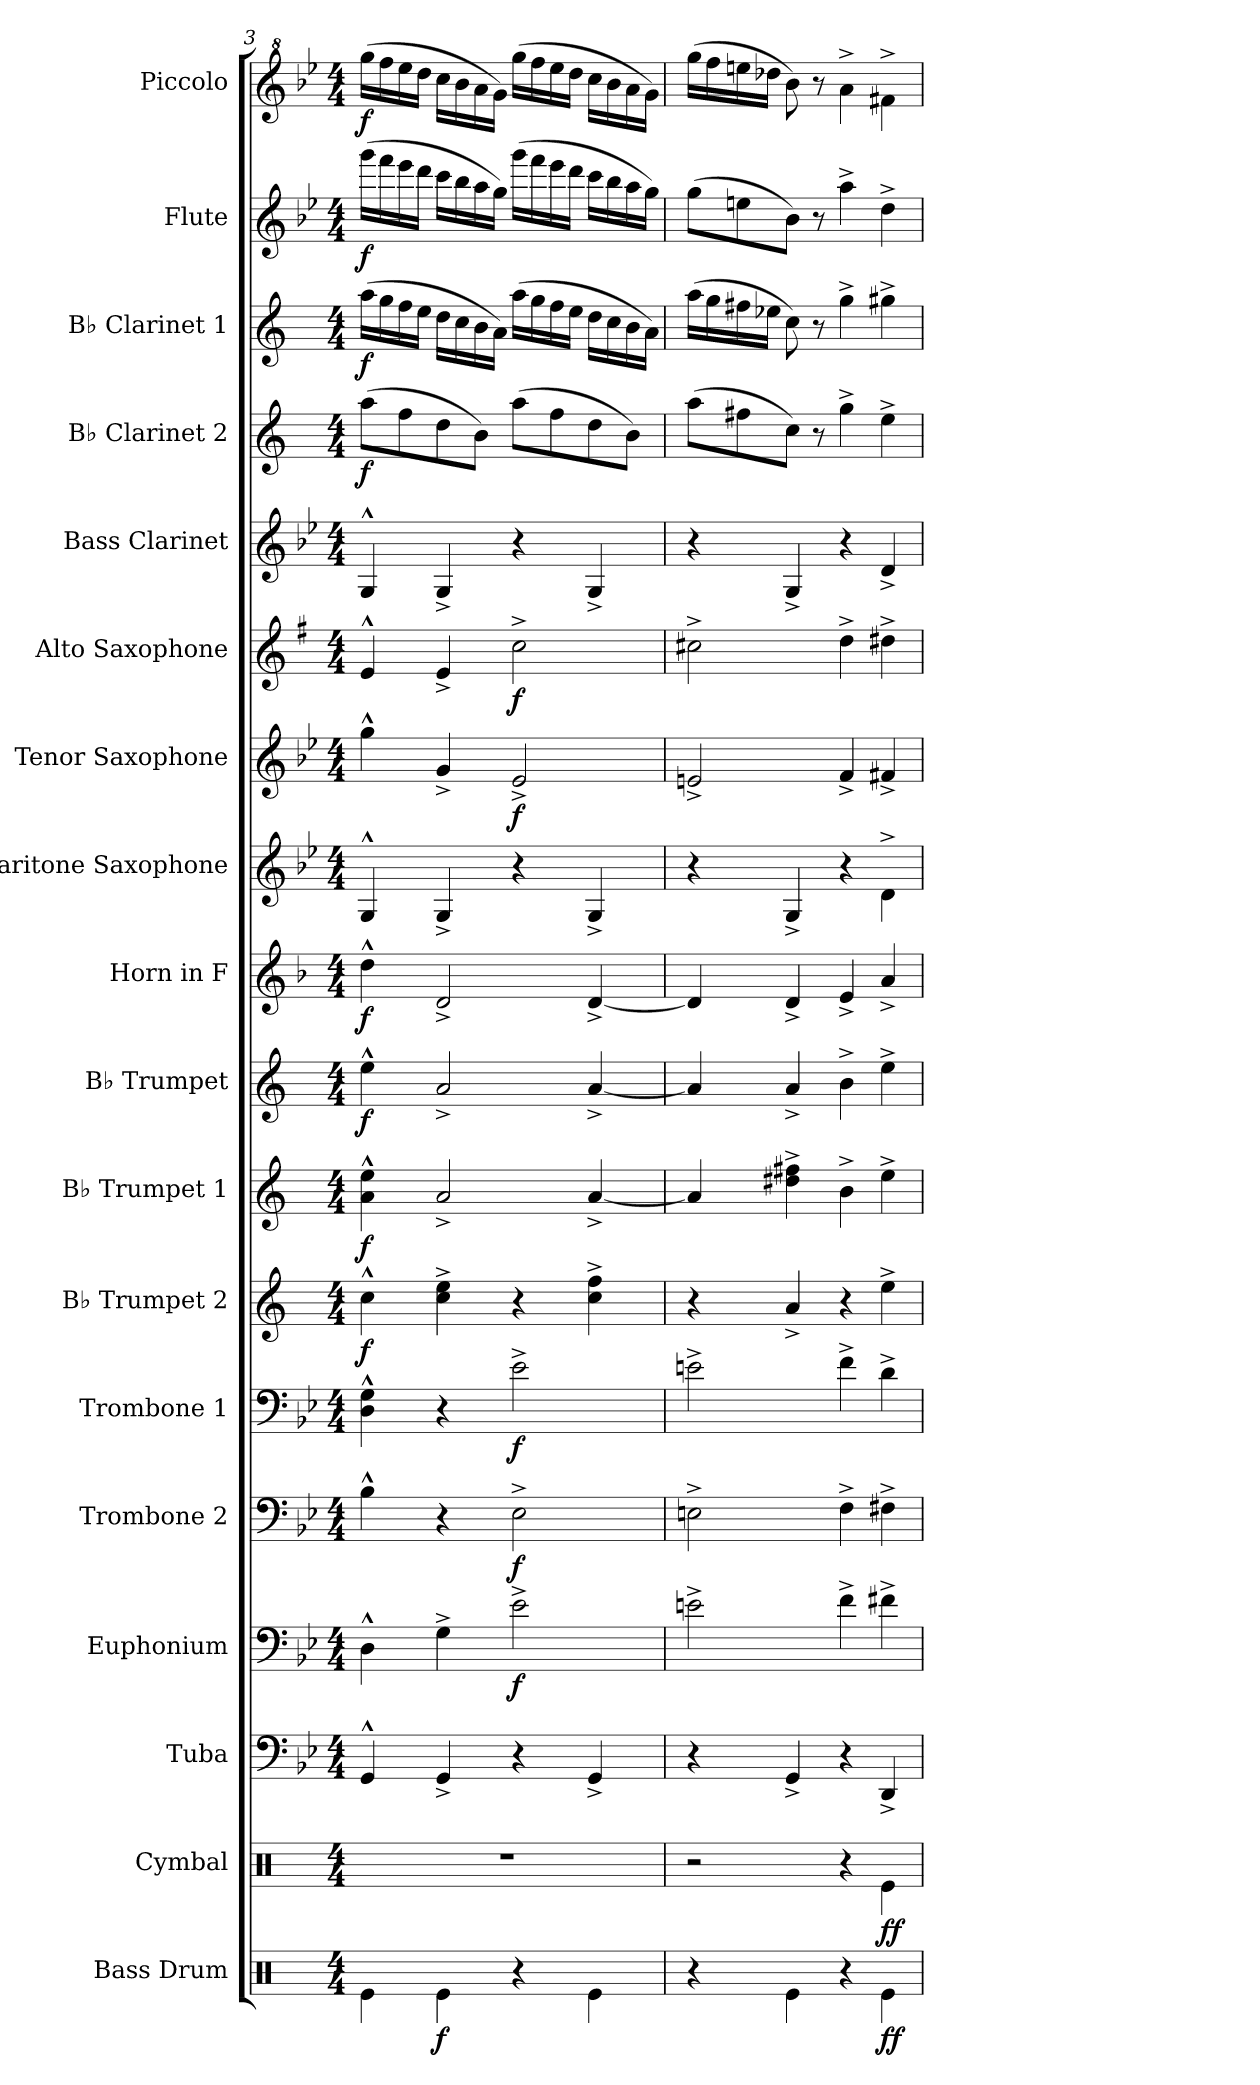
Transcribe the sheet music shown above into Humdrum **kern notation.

**kern	**dynam	**kern	**dynam	**kern	**kern	**dynam	**kern	**dynam	**kern	**dynam	**kern	**dynam	**kern	**dynam	**kern	**dynam	**kern	**dynam	**kern	**kern	**dynam	**kern	**dynam	**kern	**kern	**dynam	**kern	**dynam	**kern	**dynam	**kern	**dynam
*part18	*part18	*part17	*part17	*part16	*part15	*part15	*part14	*part14	*part13	*part13	*part12	*part12	*part11	*part11	*part10	*part10	*part9	*part9	*part8	*part7	*part7	*part6	*part6	*part5	*part4	*part4	*part3	*part3	*part2	*part2	*part1	*part1
*staff18	*staff18	*staff17	*staff17	*staff16	*staff15	*staff15	*staff14	*staff14	*staff13	*staff13	*staff12	*staff12	*staff11	*staff11	*staff10	*staff10	*staff9	*staff9	*staff8	*staff7	*staff7	*staff6	*staff6	*staff5	*staff4	*staff4	*staff3	*staff3	*staff2	*staff2	*staff1	*staff1
*I"Bass Drum	*	*I"Cymbal	*	*I"Tuba	*I"Euphonium	*	*I"Trombone 2	*	*I"Trombone 1	*	*I"B♭ Trumpet 2	*	*I"B♭ Trumpet 1	*	*I"B♭ Trumpet	*	*I"Horn in F	*	*I"Baritone Saxophone	*I"Tenor Saxophone	*	*I"Alto Saxophone	*	*I"Bass Clarinet	*I"B♭ Clarinet 2	*	*I"B♭ Clarinet 1	*	*I"Flute	*	*I"Piccolo	*
*I'B. Dr.	*	*I'Cym.	*	*I'Tba.	*I'Euph.	*	*I'Tbn. 2	*	*I'Tbn. 1	*	*I'B♭ Tpt. 2	*	*I'B♭ Tpt. 1	*	*I'B♭ Tpt.	*	*	*	*I'Bar. Sax.	*I'T. Sax.	*	*I'A. Sax.	*	*I'B. Cl.	*I'B♭ Cl. 2	*	*I'B♭ Cl. 1	*	*I'Fl.	*	*I'Picc.	*
*clefX	*	*clefX	*	*clefF4	*clefF4	*	*clefF4	*	*clefF4	*	*clefG2	*	*clefG2	*	*clefG2	*	*clefG2	*	*clefG2	*clefG2	*	*clefG2	*	*clefG2	*clefG2	*	*clefG2	*	*clefG2	*	*clefG^2	*
*	*	*	*	*	*	*	*	*	*	*	*ITrd1c2	*	*ITrd1c2	*	*ITrd1c2	*	*ITrd4c7	*	*ITrd12c21	*ITrd8c14	*	*ITrd5c9	*	*ITrd8c14	*ITrd1c2	*	*ITrd1c2	*	*	*	*ITrd-7c-12	*
*k[]	*	*k[]	*	*k[b-e-]	*k[b-e-]	*	*k[b-e-]	*	*k[b-e-]	*	*k[b-e-]	*	*k[b-e-]	*	*k[b-e-]	*	*k[b-e-]	*	*k[b-e-]	*k[b-e-]	*	*k[b-e-]	*	*k[b-e-]	*k[b-e-]	*	*k[b-e-]	*	*k[b-e-]	*	*k[b-e-]	*
*M4/4	*	*M4/4	*	*M4/4	*M4/4	*	*M4/4	*	*M4/4	*	*M4/4	*	*M4/4	*	*M4/4	*	*M4/4	*	*M4/4	*M4/4	*	*M4/4	*	*M4/4	*M4/4	*	*M4/4	*	*M4/4	*	*M4/4	*
=3	=3	=3	=3	=3	=3	=3	=3	=3	=3	=3	=3	=3	=3	=3	=3	=3	=3	=3	=3	=3	=3	=3	=3	=3	=3	=3	=3	=3	=3	=3	=3	=3
!	!	!	!	!	!	!	!	!	!	!	!	!LO:DY:b	!	!LO:DY:b	!	!LO:DY:b	!	!LO:DY:b	!	!	!	!	!	!	!	!LO:DY:b	!	!LO:DY:b	!	!LO:DY:b	!	!LO:DY:b
4Re\	.	1r	.	4GG^^/	4D^^\	.	4B-^^\	.	4D\^^ 4G\^^	.	4b-^^\	f	4g\^^ 4dd\^^	f	4dd^^\	f	4g^^\	f	4GG^^/	4g^^\	.	4G^^/	.	4GG^^/	(8gg\L	f	(16gg\LL	f	(16ggg\LL	f	(16gggg\LL	f
.	.	.	.	.	.	.	.	.	.	.	.	.	.	.	.	.	.	.	.	.	.	.	.	.	.	.	16ff\	.	16fff\	.	16ffff\	.
.	.	.	.	.	.	.	.	.	.	.	.	.	.	.	.	.	.	.	.	.	.	.	.	.	8ee-\	.	16ee-\	.	16eee-\	.	16eeee-\	.
.	.	.	.	.	.	.	.	.	.	.	.	.	.	.	.	.	.	.	.	.	.	.	.	.	.	.	16dd\JJ	.	16ddd\JJ	.	16dddd\JJ	.
!	!LO:DY:b	!	!	!	!	!	!	!	!	!	!	!	!	!	!	!	!	!	!	!	!	!	!	!	!	!	!	!	!	!	!	!
4Re\	f	.	.	4GG^/	4G^\	.	4r	.	4r	.	4b-\^ 4dd\^	.	2g^/	.	2g^/	.	2G^/	.	4GG^/	4G^/	.	4G^/	.	4GG^/	8cc\	.	16cc\LL	.	16ccc\LL	.	16cccc\LL	.
.	.	.	.	.	.	.	.	.	.	.	.	.	.	.	.	.	.	.	.	.	.	.	.	.	.	.	16b-\	.	16bb-\	.	16bbb-\	.
.	.	.	.	.	.	.	.	.	.	.	.	.	.	.	.	.	.	.	.	.	.	.	.	.	8a\J)	.	16a\	.	16aa\	.	16aaa\	.
.	.	.	.	.	.	.	.	.	.	.	.	.	.	.	.	.	.	.	.	.	.	.	.	.	.	.	16g\JJ)	.	16gg\JJ)	.	16ggg\JJ)	.
!	!	!	!	!	!	!LO:DY:b	!	!LO:DY:b	!	!LO:DY:b	!	!	!	!	!	!	!	!	!	!	!LO:DY:b	!	!LO:DY:b	!	!	!	!	!	!	!	!	!
4r	.	.	.	4r	2e-^\	f	2E-^\	f	2e-^\	f	4r	.	.	.	.	.	.	.	4r	2E-^/	f	2e-^\	f	4r	(8gg\L	.	(16gg\LL	.	(16ggg\LL	.	(16gggg\LL	.
.	.	.	.	.	.	.	.	.	.	.	.	.	.	.	.	.	.	.	.	.	.	.	.	.	.	.	16ff\	.	16fff\	.	16ffff\	.
.	.	.	.	.	.	.	.	.	.	.	.	.	.	.	.	.	.	.	.	.	.	.	.	.	8ee-\	.	16ee-\	.	16eee-\	.	16eeee-\	.
.	.	.	.	.	.	.	.	.	.	.	.	.	.	.	.	.	.	.	.	.	.	.	.	.	.	.	16dd\JJ	.	16ddd\JJ	.	16dddd\JJ	.
4Re\	.	.	.	4GG^/	.	.	.	.	.	.	4b-\^ 4ee-\^	.	[4g^/	.	[4g^/	.	[4G^/	.	4GG^/	.	.	.	.	4GG^/	8cc\	.	16cc\LL	.	16ccc\LL	.	16cccc\LL	.
.	.	.	.	.	.	.	.	.	.	.	.	.	.	.	.	.	.	.	.	.	.	.	.	.	.	.	16b-\	.	16bb-\	.	16bbb-\	.
.	.	.	.	.	.	.	.	.	.	.	.	.	.	.	.	.	.	.	.	.	.	.	.	.	8a\J)	.	16a\	.	16aa\	.	16aaa\	.
.	.	.	.	.	.	.	.	.	.	.	.	.	.	.	.	.	.	.	.	.	.	.	.	.	.	.	16g\JJ)	.	16gg\JJ)	.	16ggg\JJ)	.
=4	=4	=4	=4	=4	=4	=4	=4	=4	=4	=4	=4	=4	=4	=4	=4	=4	=4	=4	=4	=4	=4	=4	=4	=4	=4	=4	=4	=4	=4	=4	=4	=4
4r	.	2r	.	4r	2en^\	.	2En^\	.	2en^\	.	4r	.	4g/]	.	4g/]	.	4G/]	.	4r	2En^/	.	2en^\	.	4r	(8gg\L	.	(16gg\LL	.	(8gg\L	.	(16gggg\LL	.
.	.	.	.	.	.	.	.	.	.	.	.	.	.	.	.	.	.	.	.	.	.	.	.	.	.	.	16ff\	.	.	.	16ffff\	.
.	.	.	.	.	.	.	.	.	.	.	.	.	.	.	.	.	.	.	.	.	.	.	.	.	8een\	.	16een\	.	8een\	.	16eeeen\	.
.	.	.	.	.	.	.	.	.	.	.	.	.	.	.	.	.	.	.	.	.	.	.	.	.	.	.	16dd-X\JJ	.	.	.	16dddd-X\JJ	.
4Re\	.	.	.	4GG^/	.	.	.	.	.	.	4g^/	.	4cc#X\^ 4een\^	.	4g^/	.	4G^/	.	4GG^/	.	.	.	.	4GG^/	8b-\J)	.	8b-\)	.	8b-\J)	.	8bbb-\)	.
.	.	.	.	.	.	.	.	.	.	.	.	.	.	.	.	.	.	.	.	.	.	.	.	.	8r	.	8r	.	8r	.	8r	.
4r	.	4r	.	4r	4f^\	.	4F^\	.	4f^\	.	4r	.	4a^\	.	4a^\	.	4A^/	.	4r	4F^/	.	4f^\	.	4r	4ff^\	.	4ff^\	.	4aa^\	.	4aaa^\	.
!	!LO:DY:b	!	!LO:DY:b	!	!	!	!	!	!	!	!	!	!	!	!	!	!	!	!	!	!	!	!	!	!	!	!	!	!	!	!	!
4Re\	ff	4Re\	ff	4DD^/	4f#X^\	.	4F#X^\	.	4d^\	.	4dd^\	.	4dd^\	.	4dd^\	.	4d^/	.	4D^\	4F#X^/	.	4f#X^\	.	4D^/	4dd^\	.	4ff#X^\	.	4dd^\	.	4fff#X^\	.
=	=	=	=	=	=	=	=	=	=	=	=	=	=	=	=	=	=	=	=	=	=	=	=	=	=	=	=	=	=	=	=	=
*-	*-	*-	*-	*-	*-	*-	*-	*-	*-	*-	*-	*-	*-	*-	*-	*-	*-	*-	*-	*-	*-	*-	*-	*-	*-	*-	*-	*-	*-	*-	*-	*-
